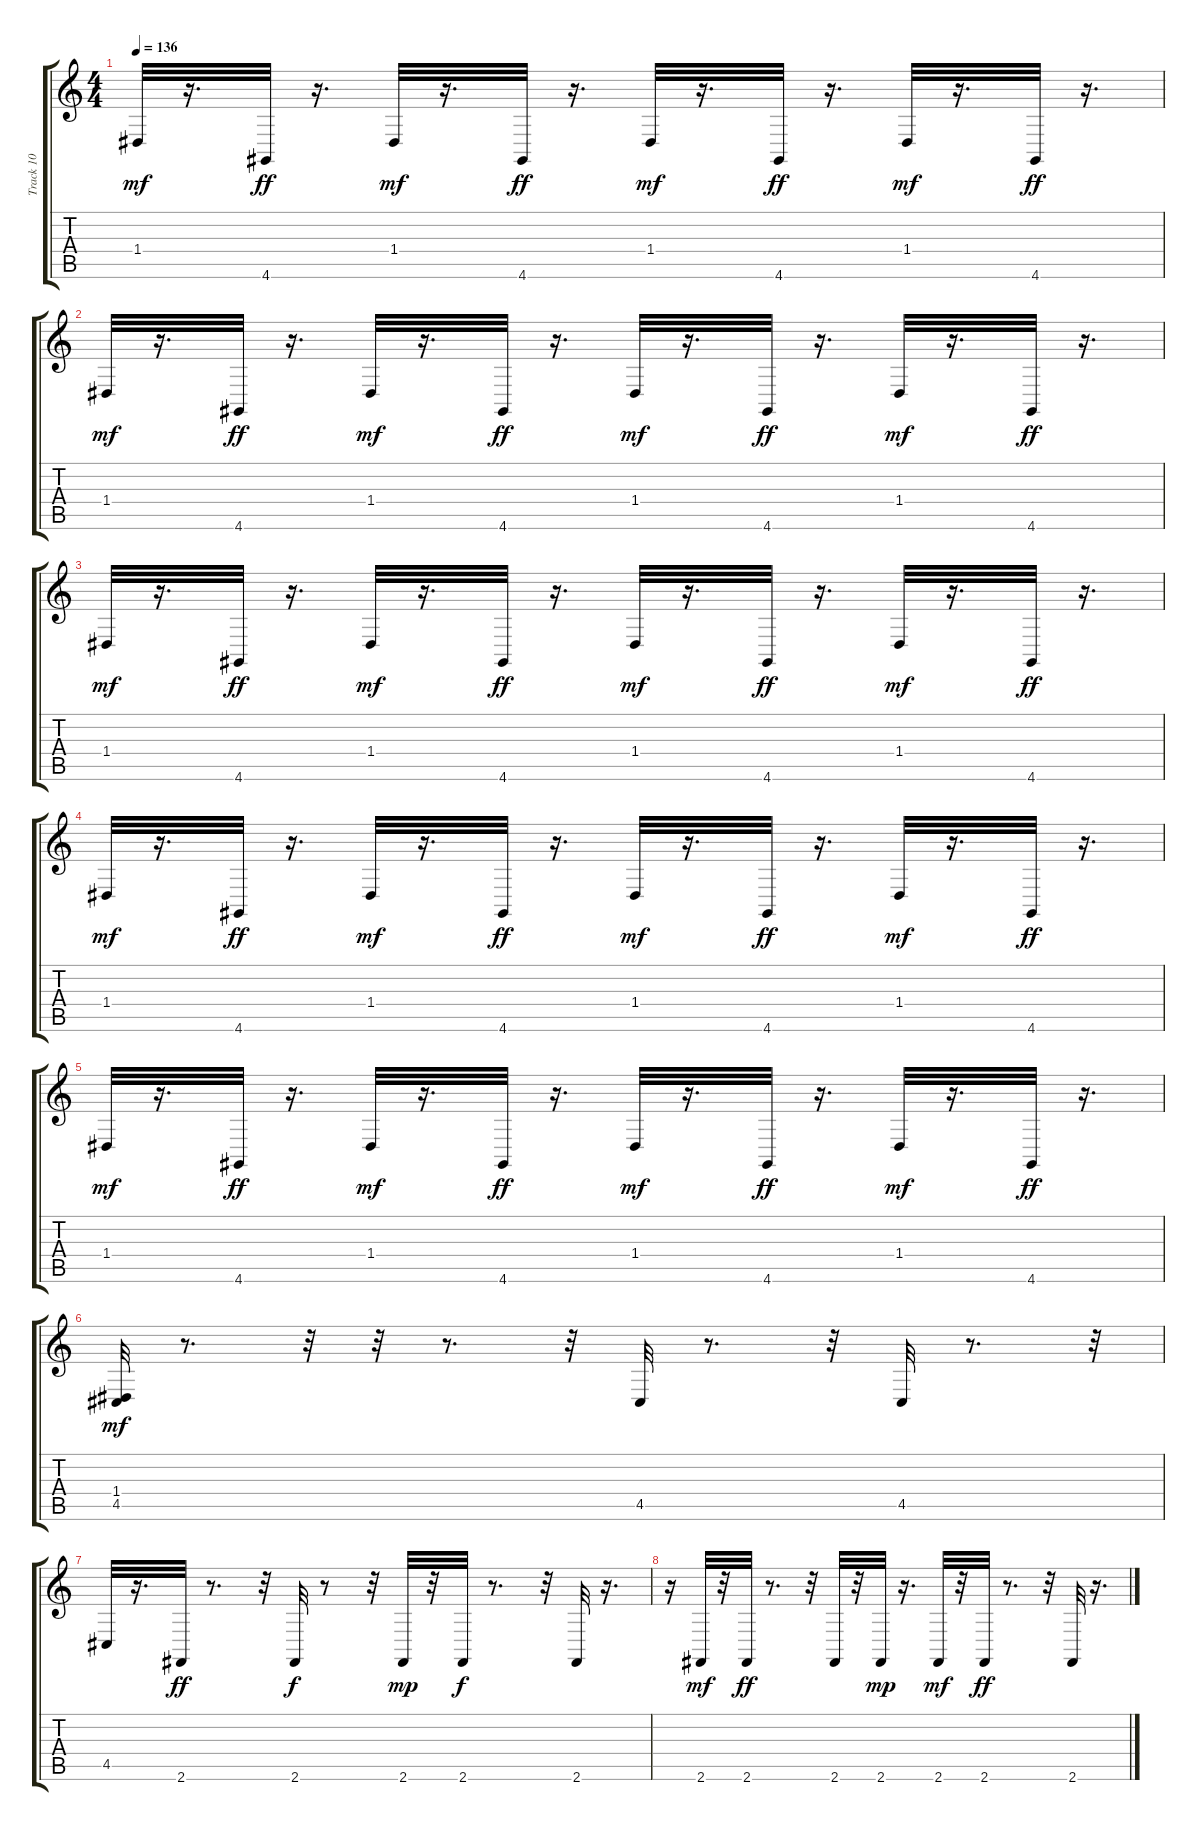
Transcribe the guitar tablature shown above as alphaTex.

\track ("Track 10" "Track 10") {instrument synthdrum}
\staff {score tabs}
\tuning (E4 B3 G3 D3 A2 E2) {hide}
\ts (4 4)
\tempo 136
\clef g2
\ks c
1.4.32{dy mf} r.16{d} 4.6.32{dy ff} r.16{d} 1.4.32{dy mf} r.16{d} 4.6.32{dy ff} r.16{d} 1.4.32{dy mf} r.16{d} 4.6.32{dy ff} r.16{d} 1.4.32{dy mf} r.16{d} 4.6.32{dy ff} r.16{d} |
1.4.32{dy mf} r.16{d} 4.6.32{dy ff} r.16{d} 1.4.32{dy mf} r.16{d} 4.6.32{dy ff} r.16{d} 1.4.32{dy mf} r.16{d} 4.6.32{dy ff} r.16{d} 1.4.32{dy mf} r.16{d} 4.6.32{dy ff} r.16{d} |
1.4.32{dy mf} r.16{d} 4.6.32{dy ff} r.16{d} 1.4.32{dy mf} r.16{d} 4.6.32{dy ff} r.16{d} 1.4.32{dy mf} r.16{d} 4.6.32{dy ff} r.16{d} 1.4.32{dy mf} r.16{d} 4.6.32{dy ff} r.16{d} |
1.4.32{dy mf} r.16{d} 4.6.32{dy ff} r.16{d} 1.4.32{dy mf} r.16{d} 4.6.32{dy ff} r.16{d} 1.4.32{dy mf} r.16{d} 4.6.32{dy ff} r.16{d} 1.4.32{dy mf} r.16{d} 4.6.32{dy ff} r.16{d} |
1.4.32{dy mf} r.16{d} 4.6.32{dy ff} r.16{d} 1.4.32{dy mf} r.16{d} 4.6.32{dy ff} r.16{d} 1.4.32{dy mf} r.16{d} 4.6.32{dy ff} r.16{d} 1.4.32{dy mf} r.16{d} 4.6.32{dy ff} r.16{d} |
(1.4 4.5).32{dy mf} r.8{d} r.32 r.32 r.8{d} r.32 4.5.32 r.8{d} r.32 4.5.32 r.8{d} r.32 |
4.5.32 r.16{d} 2.6.32{dy ff} r.8{d} r.32 2.6.32{dy f} r.8 r.32 2.6.32{dy mp} r.32 2.6.32{dy f} r.8{d} r.32 2.6.32 r.16{d} |
r.16 2.6.32{dy mf} r.32 2.6.32{dy ff} r.8{d} r.32 2.6.32 r.32 2.6.32{dy mp} r.16{d} 2.6.32{dy mf} r.32 2.6.32{dy ff} r.8{d} r.32 2.6.32 r.16{d}
